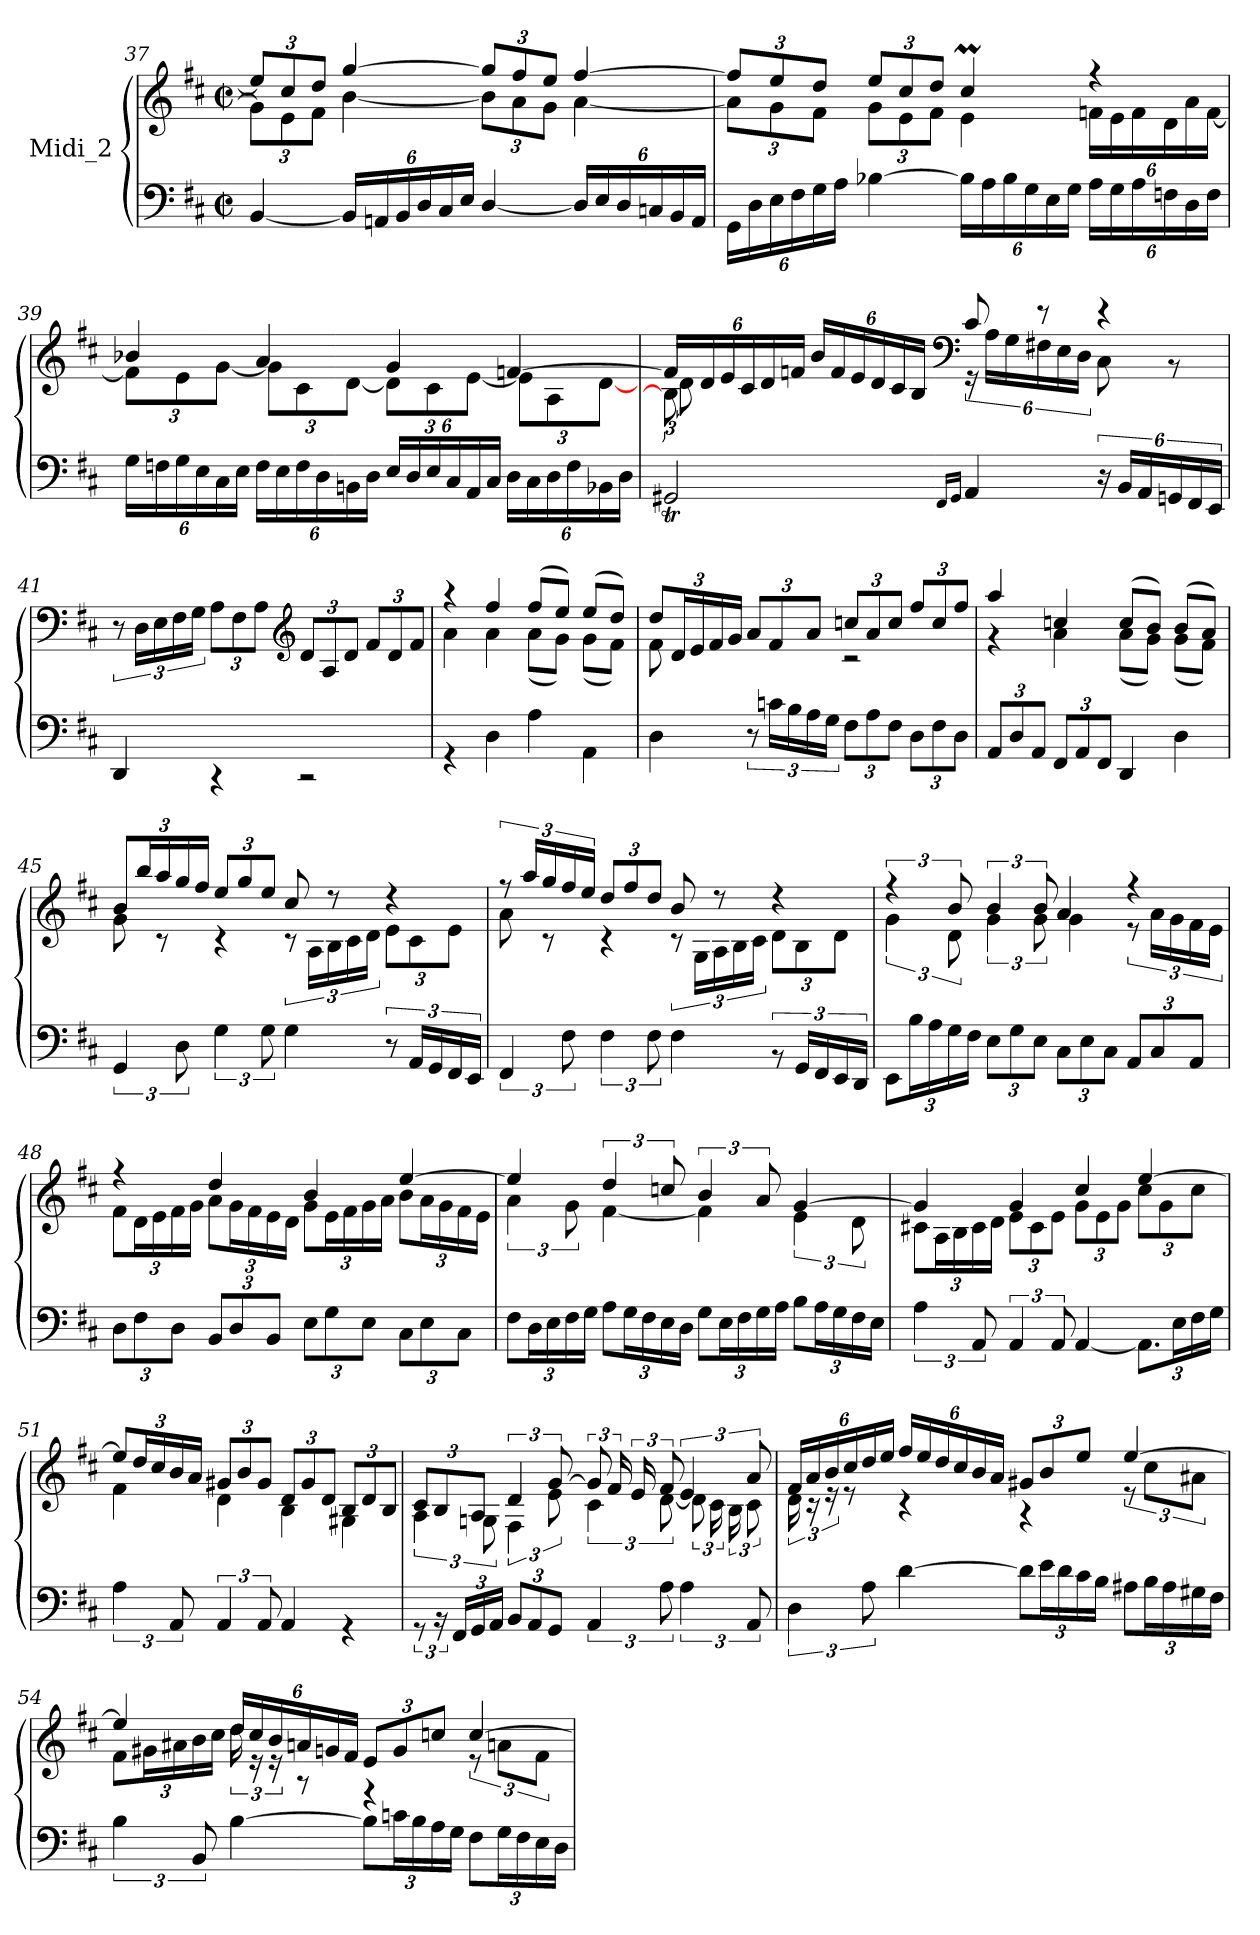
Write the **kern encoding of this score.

**kern	**kern
*part1	*part1
*staff2	*staff1
*I"Midi_2	*
*clefF4	*clefG2
*k[f#c#]	*k[f#c#]
*D:	*D:
*M2/2	*M2/2
*met(c|)	*met(c|)
=37	=37
*	*^
[4BB/	12ee/L]	12gL]
.	12cc#/	12e
.	12dd/J	12f#J
24BB/LL]	[4gg/	[4b\
24AAn/	.	.
24BB/	.	.
24D/	.	.
24C#/	.	.
24E/JJ	.	.
[4D/	12gg/L]	12bL]
.	12ff#/	12a
.	12ee/J	12gJ
24D/LL]	[4ff#/	[4a\
24E/	.	.
24D/	.	.
24Cn/	.	.
24BB/	.	.
24AA/JJ	.	.
!!LO:LB:g=z	!!
=38	=38	=38
24GGLL	12ff#L]	12a\L]
24D	.	.
24E	12ee	12g\
24F#	.	.
24G	12ddJ	12f#\J
24AJJ	.	.
[4B-X	12ee/L	12g\L
.	12cc#/	12e\
.	12dd/J	12f#\J
24B-LL]	4cc#m/	4e\
24A	.	.
24B-	.	.
24G	.	.
24E	.	.
24GJJ	.	.
24ALL	4r	24fnLL
24G	.	24e
24A	.	24f
24Fn	.	24d
24D	.	24a
24FJJ	.	[24fJJ
=39	=39	=39
24GLL	4b-X/	12fL]
24Fn	.	.
24G	.	12e
24E	.	.
24C#	.	[12gJ
24EJJ	.	.
24FLL	4a/	12g\L]
24E	.	.
24F	.	12c#\
24D	.	.
24BBn	.	[12d\J
24DJJ	.	.
24ELL	4g/	12d\L]
24D	.	.
24E	.	12c#\
24C#	.	.
24AA	.	[12e\J
24C#JJ	.	.
24DLL	[4fn/	12eL]
24C#	.	.
24D	.	12A
24F	.	.
24BB-X	.	[12dJ
24DJJ	.	.
!!LO:LB:g=z
=40	=40	=40
*^	*	*^
8ryy	2GG#Xt/	24f/LL]	12B\]	8d\
.	.	24d/	.	.
.	.	24e/	6ryy	.
8ryy	.	24c#/	.	2..ryy
.	.	24d/	.	.
.	.	24fn/JJ	.	.
8ryy	.	24b/LL	4ryy	.
.	.	24f/	.	.
.	.	24e/	.	.
8ryy	.	24d/	.	.
.	.	24c#/	.	.
.	.	24B/JJ	.	.
.	16qqFF#/LL	.	.	.
.	16qqGG#/JJ	.	.	.
*	*	*clefF4	*	*
8ryy	4AA/	8c#/	24r	.
.	.	.	24A\LL	.
.	.	.	24G\	.
8ryy	.	8r	24F#X\	.
.	.	.	24E\	.
.	.	.	24D\JJ	.
8ryy	24r	4r	8C#\	.
.	24BB/LL	.	.	.
.	24AA/	.	.	.
8ryy	24GGn/	.	8r	.
.	24FF#/	.	.	.
.	24EE/JJ	.	.	.
*	*	*	*v	*v
=41	=41	=41	=41
1ryy	4DD/	2ryy	12r
.	.	.	24D\LL
.	.	.	24E\
.	.	.	24F#\
.	.	.	24G\JJ
.	4r	.	12A\L
.	.	.	12F#\
.	.	.	12A\J
*	*	*clefG2	*
.	2r	2ryy	12d/L
.	.	.	12A/
.	.	.	12d/J
.	.	.	12f#/L
.	.	.	12d/
.	.	.	12f#/J
=42	=42	=42	=42
1ryy	4r	4r	4a\
.	4D	4ff#/	4a\
.	4A	(>8ff#/L	(<8a\L
.	.	8ee/J)	8g\J)
.	4AA	(>8ee/L	(<8g\L
.	.	8dd/J)	8f#\J)
*v	*v	*	*
!!LO:LB:g=z	!!
=43	=43	=43
4D	12dd/L	8f#\
.	24d/L	.
.	24e/	8ryy
.	24f#/	.
.	24g/JJ	.
12r	12a/L	4ryy
24cnLL	12f#/	.
24B	.	.
24A	12a/J	.
24GJJ	.	.
12F#L	12ccn/L	2r
12A	12a/	.
12F#J	12cc/J	.
12DL	12ff#/L	.
12F#	12cc/	.
12DJ	12ff#/J	.
=44	=44	=44
12AA/L	4aa/	4r
12D/	.	.
12AA/J	.	.
12FF#/L	4ccn/	4a\
12AA/	.	.
12FF#/J	.	.
4DD/	(>8cc/L	(<8a\L
.	8b/J)	8g\J)
4D	(>8b/L	(<8g\L
.	8a/J)	8f#\J)
=45	=45	=45
6GG/	12b/L	8g\
.	24bb/L	.
.	24aa/	8r
12D\	24gg/	.
.	24ff#/JJ	.
6G	12ee/L	4r
.	12gg/	.
12G	12ee/J	.
4G	8cc#/	12r
.	.	24A\LL
.	8r	24B\
.	.	24c#\
.	.	24d\JJ
12r	4r	12e\L
24AA/LL	.	12c#\
24GG/	.	.
24FF#/	.	12e\J
24EE/JJ	.	.
!!LO:LB:g=z	!!
=46	=46	=46
*^	*	*
1ryy	6FF#/	12r	8a\
.	.	24aaLL	.
.	.	24gg	8r
.	12F#\	24ff#	.
.	.	24eeJJ	.
.	6F#\	12dd/L	4r
.	.	12ff#/	.
.	12F#\	12dd/J	.
.	4F#\	8b/	12r
.	.	.	24GLL
.	.	8r	24A
.	.	.	24B
.	.	.	24c#JJ
.	12r	4r	12dL
.	24GG/LL	.	12B\
.	24FF#/	.	.
.	24EE/	.	12d\J
.	24DD/JJ	.	.
=47	=47	=47	=47
1ryy	12EEL	6r	6g\
.	24B\L	.	.
.	24A\	.	.
.	24G\	12b/	12d\
.	24F#\JJ	.	.
.	12E\L	6b/	6g\
.	12G\	.	.
.	12E\J	12b/	12g\
.	12C#\L	4a/	4g\
.	12E\	.	.
.	12C#\J	.	.
.	12AA/L	4r	12r
.	12C#/	.	24aLL
.	.	.	24g\
.	12AA/J	.	24f#\
.	.	.	24e\JJ
*v	*v	*	*
!!LO:LB:g=z	!!
=48	=48	=48
12DL	4r	12f#L
12F#	.	24d\L
.	.	24e\
12DJ	.	24f#\
.	.	24g\JJ
12BBL	4dd/	12aL
12D	.	24g\L
.	.	24f#\
12BBJ	.	24e\
.	.	24d\JJ
12EL	4b/	12g\L
12G	.	24e\L
.	.	24f#\
12EJ	.	24g\
.	.	24a\JJ
12C#L	[4ee/	12b\L
12E	.	24a\L
.	.	24g\
12C#J	.	24f#\
.	.	24e\JJ
=49	=49	=49
12F#L	4ee/]	6a\
24DL	.	.
24E	.	.
24F#	.	12g\
24GJJ	.	.
12AL	6dd/	[4f#\
24GL	.	.
24F#	.	.
24E	12ccn/	.
24DJJ	.	.
12GL	6b/	4f#\]
24EL	.	.
24F#	.	.
24G	12a/	.
24AJJ	.	.
12BL	[4g/	6e\
24AL	.	.
24G	.	.
24F#	.	12d\
24EJJ	.	.
!!LO:LB:g=z	!!
=50	=50	=50
*^	*	*
1ryy	6A\	4g/]	12c#X\L
.	.	.	24A\L
.	.	.	24B\
.	12AA/	.	24c#\
.	.	.	24d\JJ
.	6AA/	4g/	12eL
.	.	.	12c#\
.	12AA/	.	12e\J
.	[4AA/	4cc#/	12gL
.	.	.	12e\
.	.	.	12g\J
.	12.AA/L]	[4ee/	12cc#\L
.	.	.	12g\
.	24E\L	.	.
.	24F#\	.	12cc#\J
.	24G\JJ	.	.
=51	=51	=51	=51
1ryy	6A\	12ee/L]	4f#\
.	.	24dd/L	.
.	.	24cc#/	.
.	12AA/	24b/	.
.	.	24a/JJ	.
.	6AA/	12g#X/L	4d\
.	.	12b/	.
.	12AA/	12g#/J	.
.	4AA/	12d/L	4B\
.	.	12g#/	.
.	.	12d/J	.
.	4r	12B/L	4G#X\
.	.	12d/	.
.	.	12B/J	.
=52	=52	=52	=52
1ryy	12r	12c#L	6A\
.	24r	12B	.
.	24FF#/LL	.	.
.	24GG/	12AJ	12Gn\
.	24AA/JJ	.	.
.	12BB/L	6d/	6F#\
.	12AA/	.	.
.	12GG/J	[12g/	12e\
.	6AA/	12gL]	6c#\
.	.	24f#L	.
.	.	24e	.
.	12A\	12f#J	[12d\
.	6A\	6e/	12d\L]
.	.	.	24c#\L
.	.	.	24B\
.	12AA/	12a/	12c#\J
*v	*v	*	*
!!LO:LB:g=z	!!
=53	=53	=53
6D	24f#LL	24d\
.	24a/	24r
.	24b/	24r
.	24cc#/	8r
12A	24dd/	.
.	24ee/JJ	.
[4d	24ff#LL	4r
.	24ee/	.
.	24dd/	.
.	24cc#/	.
.	24b/	.
.	24a/JJ	.
12dL]	12g#XL	4r
24eL	12b/	.
24d	.	.
24c#	12ee/J	.
24BJJ	.	.
12A#XL	[4ee/	12r
24BL	.	12cc#\L
24A#	.	.
24G#X	.	12a#X\J
24F#JJ	.	.
=54	=54	=54
6B	4ee/]	12f#L
.	.	24g#X\L
.	.	24a#X\
12BB/	.	24b\
.	.	24cc#\JJ
[4B	24ddLL	24dd\
.	24cc#	24r
.	24b	24r
.	24an	8r
.	24gn	.
.	24f#JJ	.
12BL]	12e/L	4r
24cnL	12g/	.
24B	.	.
24A	12ccn/J	.
24GJJ	.	.
12F#L	[4cc/	12r
24GL	.	12an\L
24F#	.	.
24E	.	12f#\J
24DJJ	.	.
*	*v	*v
=	=
*-	*-
